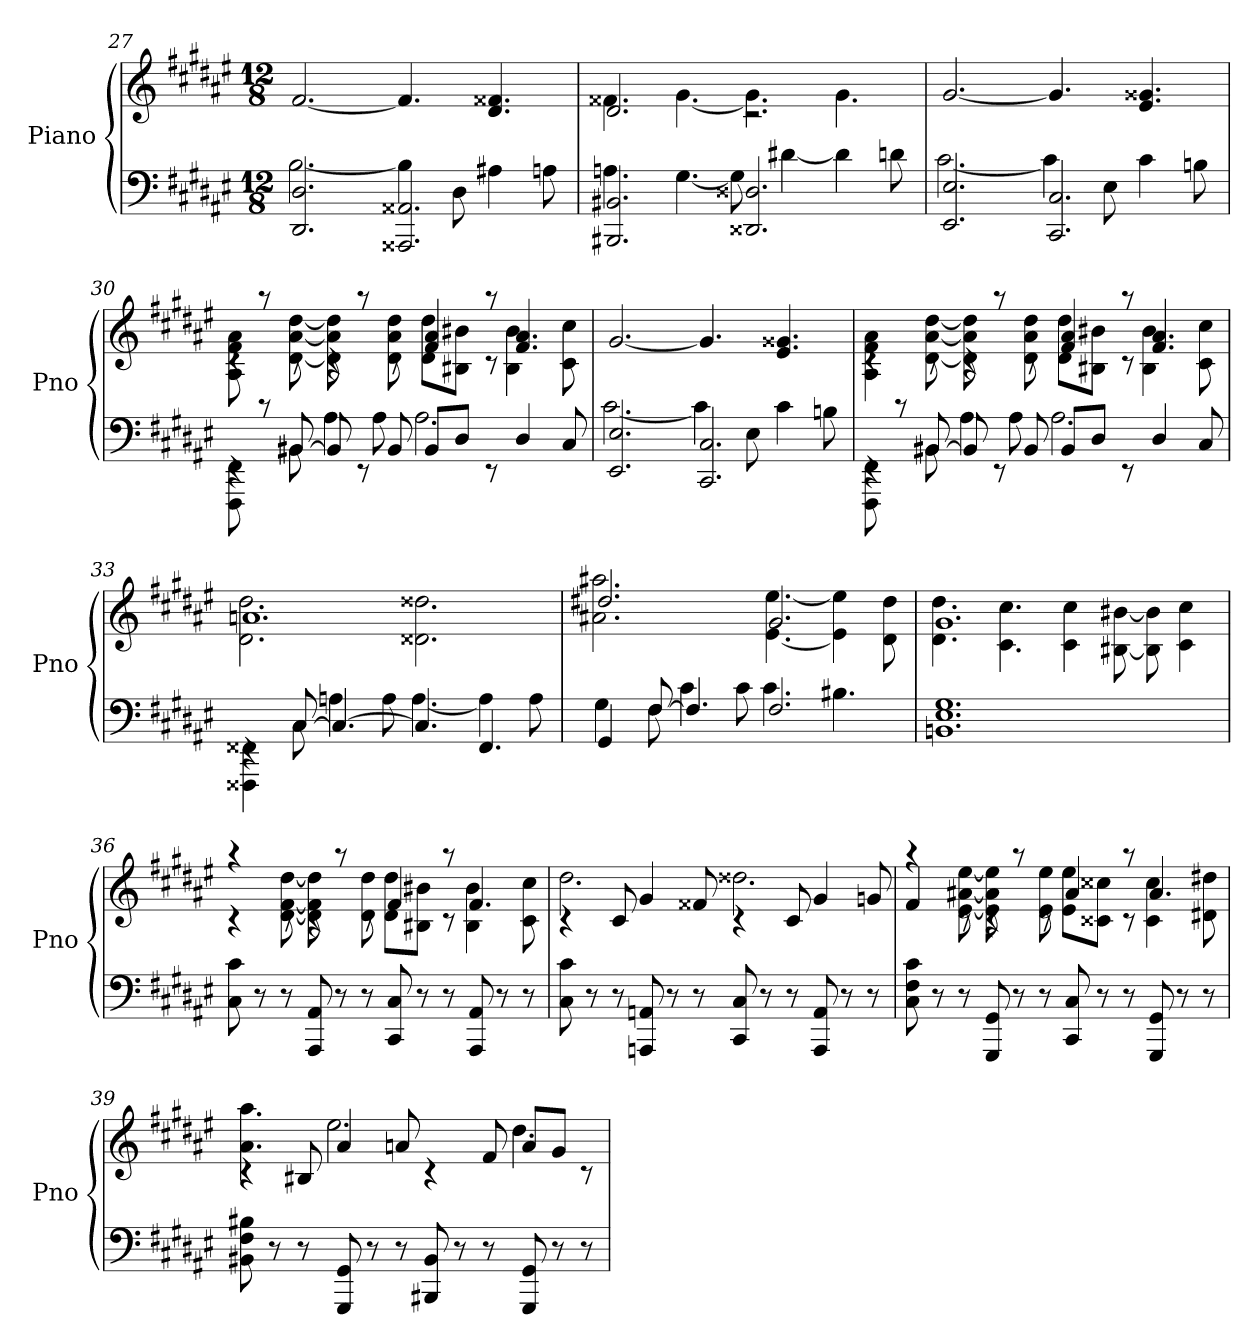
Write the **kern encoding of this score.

**kern	**kern
*part1	*part1
*staff2	*staff1
*I"Piano	*
*I'Pno	*
*clefF4	*clefG2
*k[f#c#g#d#a#e#]	*k[f#c#g#d#a#e#]
*F#:	*F#:
*M12/8	*M12/8
=27	=27
*^	*
2.DD# 2.D#	[2.B	[2.f#
2.AAA##X 2.AA##X	4B]	4.f#]
.	8D#	.
.	4A#X	4.d# 4.f##X
.	8An	.
=28	=28	=28
*	*	*^
2.BBB#X 2.BB#X	4.An	2.d#	4.f##X
.	[4.G#	.	[4.g#
2.DD##X 2.D##X	8G#]	2.rc	4.g#]
.	[4d#X	.	.
.	4d#]	.	4.g#
.	8dn	.	.
*	*	*v	*v
=29	=29	=29
2.EE# 2.E#	[2.c#	[2.g#
2.CC# 2.C#	4c#]	4.g#]
.	8E#	.
.	4c#	4.e# 4.g##X
.	8Bn	.
=30	=30	=30
*	*	*^
4rEE	8FFF# 8FF#	4rc	8A# 8f# 8a#
.	8rc	.	8raa
[8BB#X	8BB#X	8rc	[8d# [8a# [8dd#
8BB#]	4A#	4rc	8d#] 8a#] 8dd#]
8rEE	.	.	8raa
8BB#	8A#	8rc	8d# 8a# 8dd#
8BB#L	2.A#	4f# 4a#	8d# 8dd#L
8D#J	.	.	8B#X 8b#XJ
8rEE	.	8rc	8raa
4D#	.	4.f# 4.a#	4B# 4b#
8C#	.	.	8c# 8cc#
*	*	*v	*v
=31	=31	=31
2.EE# 2.E#	[2.c#	[2.g#
2.CC# 2.C#	4c#]	4.g#]
.	8E#	.
.	4c#	4.e# 4.g##X
.	8Bn	.
=32	=32	=32
*	*	*^
4rEE	8FFF# 8FF#	4rc	4A# 4f# 4a#
.	8rc	.	.
[8BB#X	8BB#X	8rc	[8d# [8a# [8dd#
8BB#]	4A#	4rc	8d#] 8a#] 8dd#]
8rEE	.	.	8raa
8BB#	8A#	8rc	8d# 8a# 8dd#
8BB#L	2.A#	4f# 4a#	8d# 8dd#L
8D#J	.	.	8B#X 8b#XJ
8rEE	.	8rc	8raa
4D#	.	4.f# 4.a#	4B# 4b#
8C#	.	.	8c# 8cc#
=33	=33	=33	=33
4rEE	4FFF##X 4FF##X	1.an	2.d# 2.dd#
[8C#	8C#	.	.
4.C#_	4An	.	.
.	8A	.	.
4.C#]	[4.A	.	2.d##X 2.dd##X
4.FF##	4A]	.	.
.	8A	.	.
=34	=34	=34	=34
4GG#	4G#	2.dd#X	2.a#X 2.aa#X
[8F#	8F#	.	.
4.F#]	4c#	.	.
.	8c#	.	.
2.F#	4.c#	2.g#	[4.e# [4.ee#
.	4.B#X	.	4e#] 4ee#]
.	.	.	8d# 8dd#
*v	*v	*	*
=35	=35	=35
1.BBn 1.E# 1.G#	1.g#	4.d# 4.dd#
.	.	4.c# 4.cc#
.	.	4c# 4cc#
.	.	[8B#X [8b#X
.	.	8B#] 8b#]
.	.	4c# 4cc#
=36	=36	=36
8C# 8c#	4rc	4raa
8r	.	.
8r	8rc	[8d# [8f# [8dd#
8AAA# 8AA#	4rc	8d#] 8f#] 8dd#]
8r	.	8raa
8r	8rc	8d# 8dd#
8CC# 8C#	4f#	8d# 8dd#L
8r	.	8B#X 8b#XJ
8r	8rc	8raa
8AAA# 8AA#	4.f#	4B# 4b#
8r	.	.
8r	.	8c# 8cc#
=37	=37	=37
8C# 8c#	4rc	2.dd#
8r	.	.
8r	8c#	.
8AAAn 8AAn	4g#	.
8r	.	.
8r	8f##X	.
8CC# 8C#	4rc	2.dd##X
8r	.	.
8r	8c#	.
8AAA 8AA	4g#	.
8r	.	.
8r	8gn	.
=38	=38	=38
8C# 8F# 8c#	4f#	4raa
8r	.	.
8r	8rc	[8e# [8a#X [8ee#
8GGG# 8GG#	4rc	8e#] 8a#] 8ee#]
8r	.	8raa
8r	8rc	8e# 8ee#
8CC# 8C#	4a#	8e# 8ee#L
8r	.	8c##X 8cc##XJ
8r	8rc	8raa
8GGG# 8GG#	4.a#	4c## 4cc##
8r	.	.
8r	.	8d#X 8dd#X
=39	=39	=39
8BB#X 8F# 8B#X	4rc	4.a# 4.aa#
8r	.	.
8r	8B#X	.
8GGG# 8GG#	4a#	2.ee#
8r	.	.
8r	8an	.
8BBB#X 8BB#	4rc	.
8r	.	.
8r	8f#	.
8GGG# 8GG#	8aL	4.dd#
8r	8g#J	.
8r	8rc	.
*	*v	*v
=	=
*-	*-
